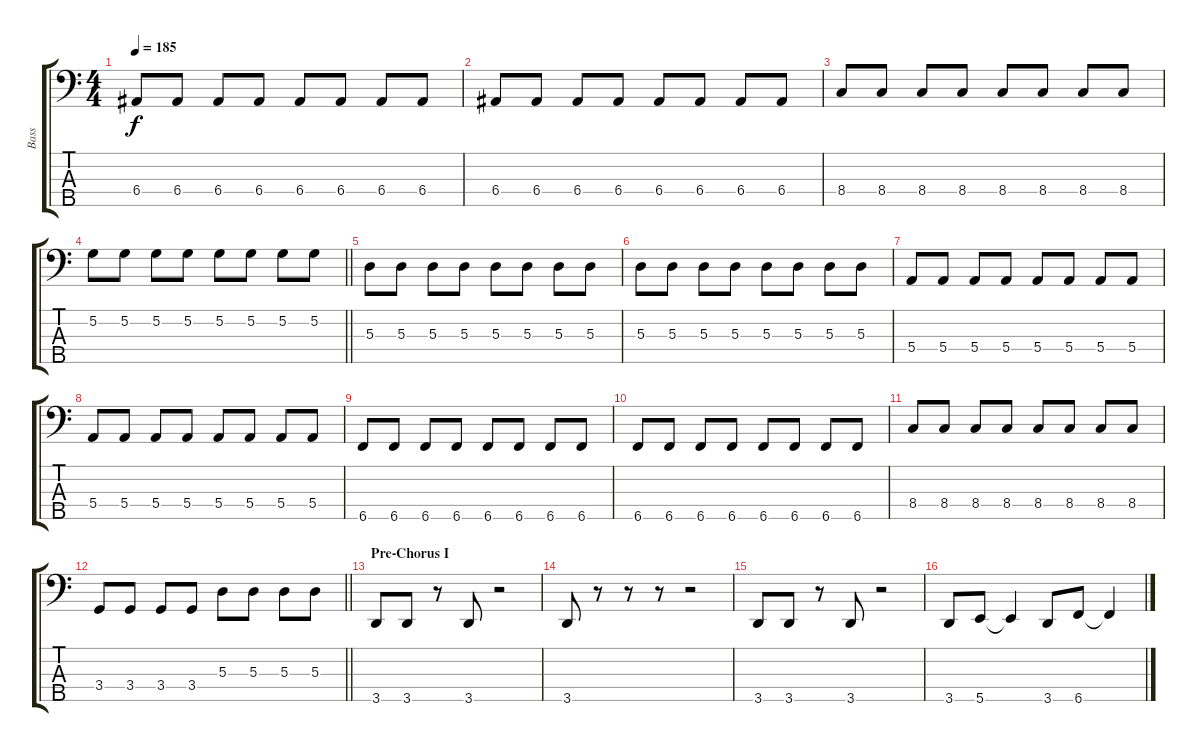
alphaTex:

\track ("Bass" "Bass") {instrument electricbassfinger}
\staff {score tabs}
\tuning (G2 D2 A1 E1 B0) {hide}
\ts (4 4)
\tempo 185
\clef f4
\ks c
6.4.8{dy f} 6.4.8 6.4.8 6.4.8 6.4.8 6.4.8 6.4.8 6.4.8 |
6.4.8 6.4.8 6.4.8 6.4.8 6.4.8 6.4.8 6.4.8 6.4.8 |
8.4.8 8.4.8 8.4.8 8.4.8 8.4.8 8.4.8 8.4.8 8.4.8 |
\barLineRight lightlight
5.2.8 5.2.8 5.2.8 5.2.8 5.2.8 5.2.8 5.2.8 5.2.8 |
5.3.8 5.3.8 5.3.8 5.3.8 5.3.8 5.3.8 5.3.8 5.3.8 |
5.3.8 5.3.8 5.3.8 5.3.8 5.3.8 5.3.8 5.3.8 5.3.8 |
5.4.8 5.4.8 5.4.8 5.4.8 5.4.8 5.4.8 5.4.8 5.4.8 |
5.4.8 5.4.8 5.4.8 5.4.8 5.4.8 5.4.8 5.4.8 5.4.8 |
6.5.8 6.5.8 6.5.8 6.5.8 6.5.8 6.5.8 6.5.8 6.5.8 |
6.5.8 6.5.8 6.5.8 6.5.8 6.5.8 6.5.8 6.5.8 6.5.8 |
8.4.8 8.4.8 8.4.8 8.4.8 8.4.8 8.4.8 8.4.8 8.4.8 |
\barLineRight lightlight
3.4.8 3.4.8 3.4.8 3.4.8 5.3.8 5.3.8 5.3.8 5.3.8 |
\section ("" "Pre-Chorus I")
3.5.8 3.5.8 r.8 3.5.8 r.2 |
3.5.8 r.8 r.8 r.8 r.2 |
3.5.8 3.5.8 r.8 3.5.8 r.2 |
3.5.8 5.5.8 5.5{t}.4 3.5.8 6.5.8 6.5{t}.4
